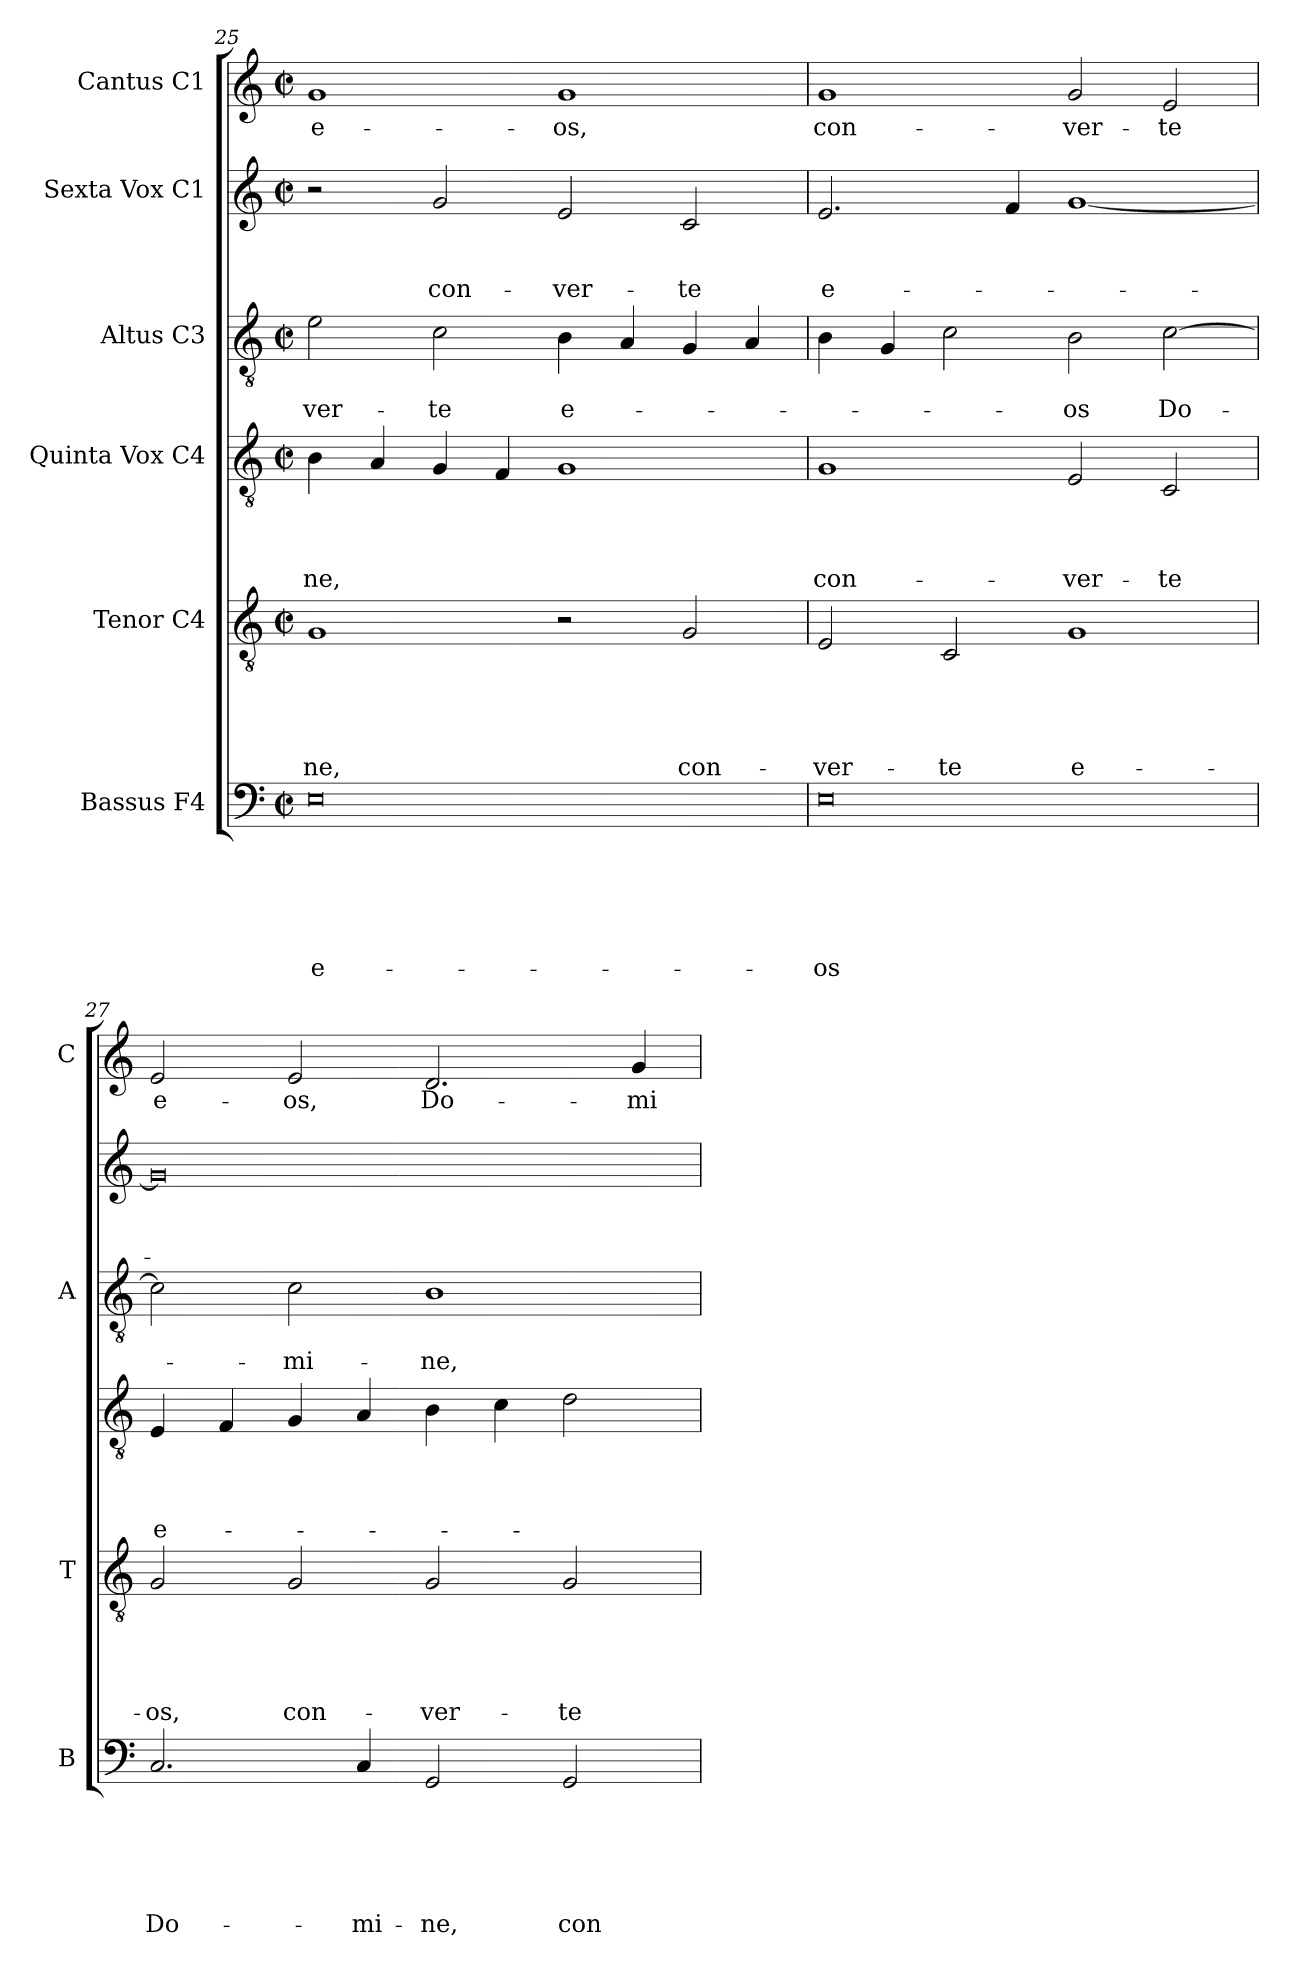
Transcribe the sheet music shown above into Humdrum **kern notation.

**kern	**text	**text	**text	**text	**text	**text	**kern	**text	**text	**text	**text	**text	**kern	**text	**text	**text	**text	**kern	**text	**text	**kern	**text	**text	**text	**kern	**text
*part6	*part6	*part6	*part6	*part6	*part6	*part6	*part5	*part5	*part5	*part5	*part5	*part5	*part4	*part4	*part4	*part4	*part4	*part3	*part3	*part3	*part2	*part2	*part2	*part2	*part1	*part1
*staff6	*staff6	*staff6	*staff6	*staff6	*staff6	*staff6	*staff5	*staff5	*staff5	*staff5	*staff5	*staff5	*staff4	*staff4	*staff4	*staff4	*staff4	*staff3	*staff3	*staff3	*staff2	*staff2	*staff2	*staff2	*staff1	*staff1
*I"Bassus F4	*	*	*	*	*	*	*I"Tenor C4	*	*	*	*	*	*I"Quinta Vox C4	*	*	*	*	*I"Altus C3	*	*	*I"Sexta Vox C1	*	*	*	*I"Cantus C1	*
*I'B	*	*	*	*	*	*	*I'T	*	*	*	*	*	*	*	*	*	*	*I'A	*	*	*	*	*	*	*I'C	*
*clefF4	*	*	*	*	*	*	*clefGv2	*	*	*	*	*	*clefGv2	*	*	*	*	*clefGv2	*	*	*clefG2	*	*	*	*clefG2	*
*k[]	*	*	*	*	*	*	*k[]	*	*	*	*	*	*k[]	*	*	*	*	*k[]	*	*	*k[]	*	*	*	*k[]	*
*C:	*	*	*	*	*	*	*C:	*	*	*	*	*	*C:	*	*	*	*	*C:	*	*	*C:	*	*	*	*C:	*
*M2/2	*	*	*	*	*	*	*M2/2	*	*	*	*	*	*M2/2	*	*	*	*	*M2/2	*	*	*M2/2	*	*	*	*M2/2	*
*met(c|)	*	*	*	*	*	*	*met(c|)	*	*	*	*	*	*met(c|)	*	*	*	*	*met(c|)	*	*	*met(c|)	*	*	*	*met(c|)	*
=25	=25	=25	=25	=25	=25	=25	=25	=25	=25	=25	=25	=25	=25	=25	=25	=25	=25	=25	=25	=25	=25	=25	=25	=25	=25	=25
!	!	!	!	!	!	!LO:LY:b	!	!	!	!	!	!LO:LY:b	!	!	!	!	!LO:LY:b	!	!	!LO:LY:b	!	!	!	!	!	!LO:LY:b
0E	.	.	.	.	.	e-	1G	.	.	.	.	-ne,	4B\	.	.	.	-ne,	2e\	.	-ver-	2r	.	.	.	1g	e-
.	.	.	.	.	.	.	.	.	.	.	.	.	4A/	.	.	.	.	.	.	.	.	.	.	.	.	.
!	!	!	!	!	!	!	!	!	!	!	!	!	!	!	!	!	!	!	!	!LO:LY:b	!	!	!	!LO:LY:b	!	!
.	.	.	.	.	.	.	.	.	.	.	.	.	4G/	.	.	.	.	2c\	.	-te	2g/	.	.	con-	.	.
.	.	.	.	.	.	.	.	.	.	.	.	.	4F/	.	.	.	.	.	.	.	.	.	.	.	.	.
!	!	!	!	!	!	!	!	!	!	!	!	!	!	!	!	!	!	!	!	!LO:LY:b	!	!	!	!LO:LY:b	!	!LO:LY:b
.	.	.	.	.	.	.	2r	.	.	.	.	.	1G	.	.	.	.	4B\	.	e-	2e/	.	.	-ver-	1g	-os,
.	.	.	.	.	.	.	.	.	.	.	.	.	.	.	.	.	.	4A/	.	.	.	.	.	.	.	.
!	!	!	!	!	!	!	!	!	!	!	!	!LO:LY:b	!	!	!	!	!	!	!	!	!	!	!	!LO:LY:b	!	!
.	.	.	.	.	.	.	2G/	.	.	.	.	con-	.	.	.	.	.	4G/	.	.	2c/	.	.	-te	.	.
.	.	.	.	.	.	.	.	.	.	.	.	.	.	.	.	.	.	4A/	.	.	.	.	.	.	.	.
!!LO:LB:g=z
=26	=26	=26	=26	=26	=26	=26	=26	=26	=26	=26	=26	=26	=26	=26	=26	=26	=26	=26	=26	=26	=26	=26	=26	=26	=26	=26
!	!	!	!	!	!	!LO:LY:b	!	!	!	!	!	!LO:LY:b	!	!	!	!	!LO:LY:b	!	!	!	!	!	!	!LO:LY:b	!	!LO:LY:b
0E	.	.	.	.	.	-os	2E/	.	.	.	.	-ver-	1G	.	.	.	con-	4B\	.	.	2.e/	.	.	e-	1g	con-
.	.	.	.	.	.	.	.	.	.	.	.	.	.	.	.	.	.	4G/	.	.	.	.	.	.	.	.
!	!	!	!	!	!	!	!	!	!	!	!	!LO:LY:b	!	!	!	!	!	!	!	!	!	!	!	!	!	!
.	.	.	.	.	.	.	2C/	.	.	.	.	-te	.	.	.	.	.	2c\	.	.	.	.	.	.	.	.
.	.	.	.	.	.	.	.	.	.	.	.	.	.	.	.	.	.	.	.	.	4f/	.	.	.	.	.
!	!	!	!	!	!	!	!	!	!	!	!	!LO:LY:b	!	!	!	!	!LO:LY:b	!	!	!LO:LY:b	!	!	!	!	!	!LO:LY:b
.	.	.	.	.	.	.	1G	.	.	.	.	e-	2E/	.	.	.	-ver-	2B\	.	-os	[1g	.	.	.	2g/	-ver-
!	!	!	!	!	!	!	!	!	!	!	!	!	!	!	!	!	!LO:LY:b	!	!	!LO:LY:b	!	!	!	!	!	!LO:LY:b
.	.	.	.	.	.	.	.	.	.	.	.	.	2C/	.	.	.	-te	[2c\	.	Do-	.	.	.	.	2e/	-te
=27	=27	=27	=27	=27	=27	=27	=27	=27	=27	=27	=27	=27	=27	=27	=27	=27	=27	=27	=27	=27	=27	=27	=27	=27	=27	=27
!	!	!	!	!	!	!LO:LY:b	!	!	!	!	!	!LO:LY:b	!	!	!	!	!LO:LY:b	!	!	!	!	!	!	!	!	!LO:LY:b
2.C/	.	.	.	.	.	Do-	2G/	.	.	.	.	-os,	4E/	.	.	.	e-	2c\]	.	.	0g]	.	.	.	2e/	e-
.	.	.	.	.	.	.	.	.	.	.	.	.	4F/	.	.	.	.	.	.	.	.	.	.	.	.	.
!	!	!	!	!	!	!	!	!	!	!	!	!LO:LY:b	!	!	!	!	!	!	!	!LO:LY:b	!	!	!	!	!	!LO:LY:b
.	.	.	.	.	.	.	2G/	.	.	.	.	con-	4G/	.	.	.	.	2c\	.	-mi-	.	.	.	.	2e/	-os,
!	!	!	!	!	!	!LO:LY:b	!	!	!	!	!	!	!	!	!	!	!	!	!	!	!	!	!	!	!	!
4C/	.	.	.	.	.	-mi-	.	.	.	.	.	.	4A/	.	.	.	.	.	.	.	.	.	.	.	.	.
!	!	!	!	!	!	!LO:LY:b	!	!	!	!	!	!LO:LY:b	!	!	!	!	!	!	!	!LO:LY:b	!	!	!	!	!	!LO:LY:b
2GG/	.	.	.	.	.	-ne,	2G/	.	.	.	.	-ver-	4B\	.	.	.	.	1B	.	-ne,	.	.	.	.	2.d/	Do-
.	.	.	.	.	.	.	.	.	.	.	.	.	4c\	.	.	.	.	.	.	.	.	.	.	.	.	.
!	!	!	!	!	!	!LO:LY:b	!	!	!	!	!	!LO:LY:b	!	!	!	!	!	!	!	!	!	!	!	!	!	!
2GG/	.	.	.	.	.	con-	2G/	.	.	.	.	-te	2d\	.	.	.	.	.	.	.	.	.	.	.	.	.
!	!	!	!	!	!	!	!	!	!	!	!	!	!	!	!	!	!	!	!	!	!	!	!	!	!	!LO:LY:b
.	.	.	.	.	.	.	.	.	.	.	.	.	.	.	.	.	.	.	.	.	.	.	.	.	4g/	-mi-
=	=	=	=	=	=	=	=	=	=	=	=	=	=	=	=	=	=	=	=	=	=	=	=	=	=	=
*-	*-	*-	*-	*-	*-	*-	*-	*-	*-	*-	*-	*-	*-	*-	*-	*-	*-	*-	*-	*-	*-	*-	*-	*-	*-	*-
